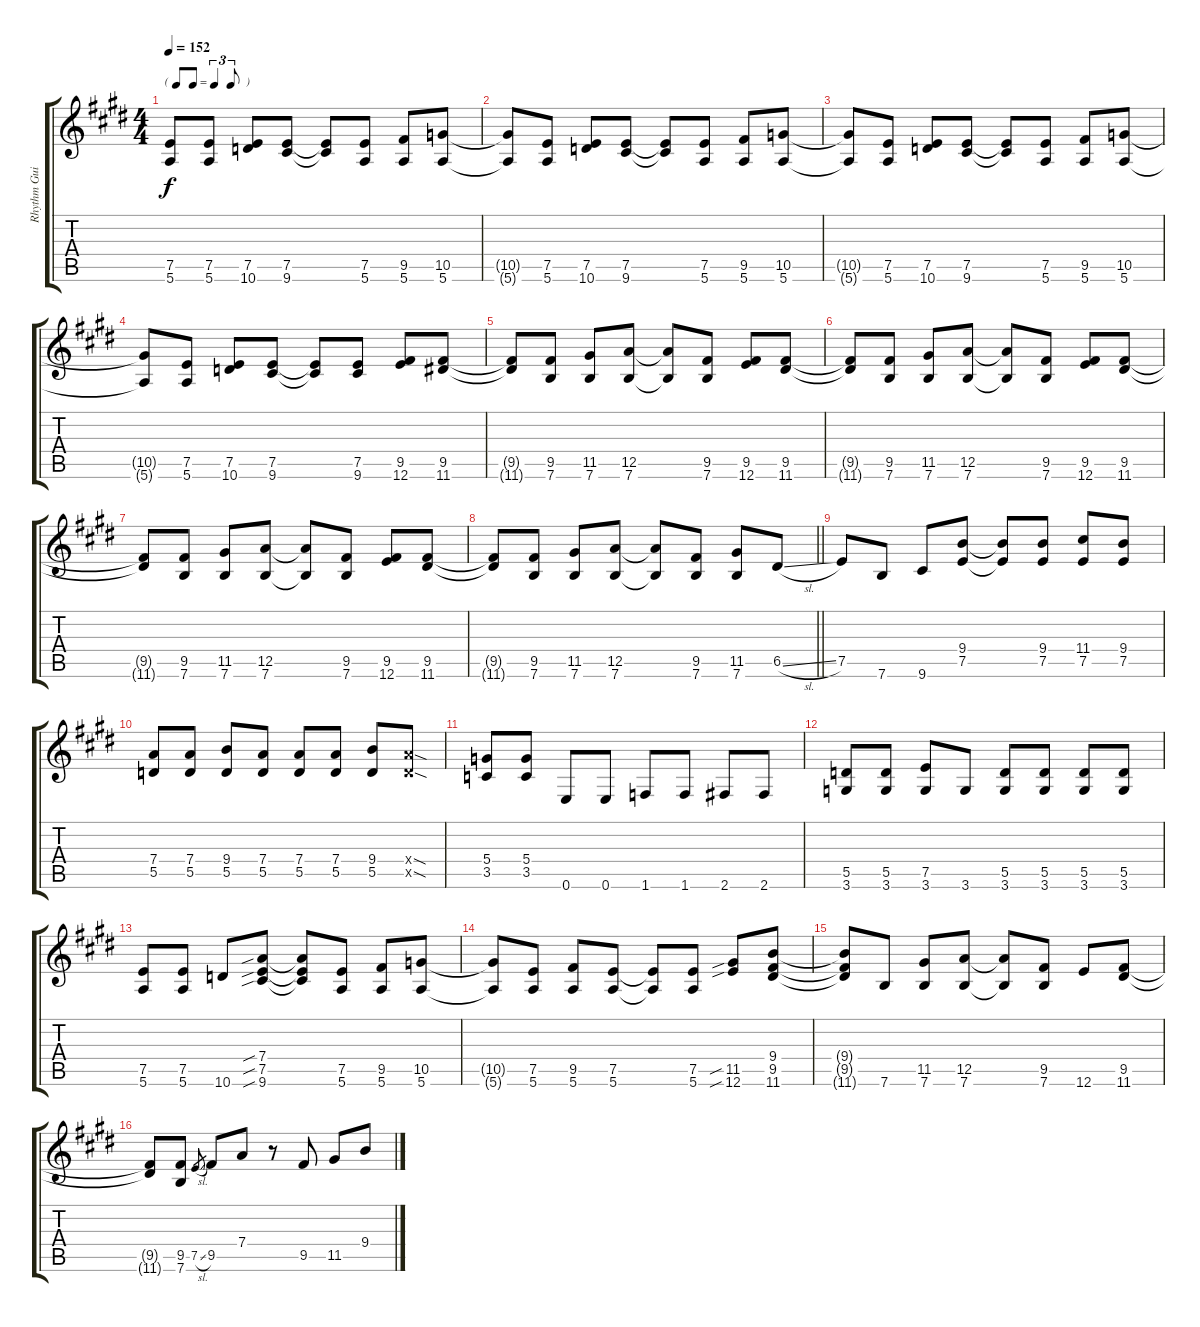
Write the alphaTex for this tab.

\track ("Rhythm Guitar I" "Rhythm Gui") {instrument distortionguitar}
\staff {score tabs}
\tuning (E4 B3 G3 D3 A2 E2) {hide}
\ts (4 4)
\tf triplet8th
\tempo 152
\clef g2
\ks e
(7.5 5.6).8{dy f instrument distortionguitar} (7.5 5.6).8 (7.5 10.6).8 (7.5 9.6).8 (7.5{t} 9.6{t}).8 (7.5 5.6).8 (9.5 5.6).8 (10.5 5.6).8 |
\ks c#minor
(10.5{t} 5.6{t}).8 (7.5 5.6).8 (7.5 10.6).8 (7.5 9.6).8 (7.5{t} 9.6{t}).8 (7.5 5.6).8 (9.5 5.6).8 (10.5 5.6).8 |
(10.5{t} 5.6{t}).8 (7.5 5.6).8 (7.5 10.6).8 (7.5 9.6).8 (7.5{t} 9.6{t}).8 (7.5 5.6).8 (9.5 5.6).8 (10.5 5.6).8 |
(10.5{t} 5.6{t}).8 (7.5 5.6).8 (7.5 10.6).8 (7.5 9.6).8 (7.5{t} 9.6{t}).8 (7.5 9.6).8 (9.5 12.6).8 (9.5 11.6).8 |
\ks e
(9.5{t} 11.6{t}).8 (9.5 7.6).8 (11.5 7.6).8 (12.5 7.6).8 (12.5{t} 7.6{t}).8 (9.5 7.6).8 (9.5 12.6).8 (9.5 11.6).8 |
\ks c#minor
(9.5{t} 11.6{t}).8 (9.5 7.6).8 (11.5 7.6).8 (12.5 7.6).8 (12.5{t} 7.6{t}).8 (9.5 7.6).8 (9.5 12.6).8 (9.5 11.6).8 |
(9.5{t} 11.6{t}).8 (9.5 7.6).8 (11.5 7.6).8 (12.5 7.6).8 (12.5{t} 7.6{t}).8 (9.5 7.6).8 (9.5 12.6).8 (9.5 11.6).8 |
\barLineRight lightlight
(9.5{t} 11.6{t}).8 (9.5 7.6).8 (11.5 7.6).8 (12.5 7.6).8 (12.5{t} 7.6{t}).8 (9.5 7.6).8 (11.5 7.6).8 6.5{sl}.8 |
\ks e
7.5.8 7.6.8 9.6.8 (9.4 7.5).8 (9.4{t} 7.5{t}).8 (9.4 7.5).8 (11.4 7.5).8 (9.4 7.5).8 |
\ks c#minor
(7.4 5.5).8 (7.4 5.5).8 (9.4 5.5).8 (7.4 5.5).8 (7.4 5.5).8 (7.4 5.5).8 (9.4 5.5).8 (7.4{sod x} 5.5{sod x}).8 |
(5.4 3.5).8 (5.4 3.5).8 0.6.8 0.6.8 1.6.8 1.6.8 2.6.8 2.6.8 |
(5.5 3.6).8 (5.5 3.6).8 (7.5 3.6).8 3.6.8 (5.5 3.6).8 (5.5 3.6).8 (5.5 3.6).8 (5.5 3.6).8 |
\ks e
(7.5 5.6).8 (7.5 5.6).8 10.6.8 (7.4{sib} 7.5{sib} 9.6{sib}).8 (7.4{t} 7.5{t} 9.6{t}).8 (7.5 5.6).8 (9.5 5.6).8 (10.5 5.6).8 |
\ks c#minor
(10.5{t} 5.6{t}).8 (7.5 5.6).8 (9.5 5.6).8 (7.5 5.6).8 (7.5{t} 5.6{t}).8 (7.5 5.6).8 (11.5{sib} 12.6{sib}).8 (9.4 9.5 11.6).8 |
(9.4{t} 9.5{t} 11.6{t}).8 7.6.8 (11.5 7.6).8 (12.5 7.6).8 (12.5{t} 7.6{t}).8 (9.5 7.6).8 12.6.8 (9.5 11.6).8 |
(9.5{t} 11.6{t}).8 (9.5 7.6).8 7.5{sl}.8{gr} 9.5.8 7.4.8 r.8 9.5.8 11.5.8 9.4.8
